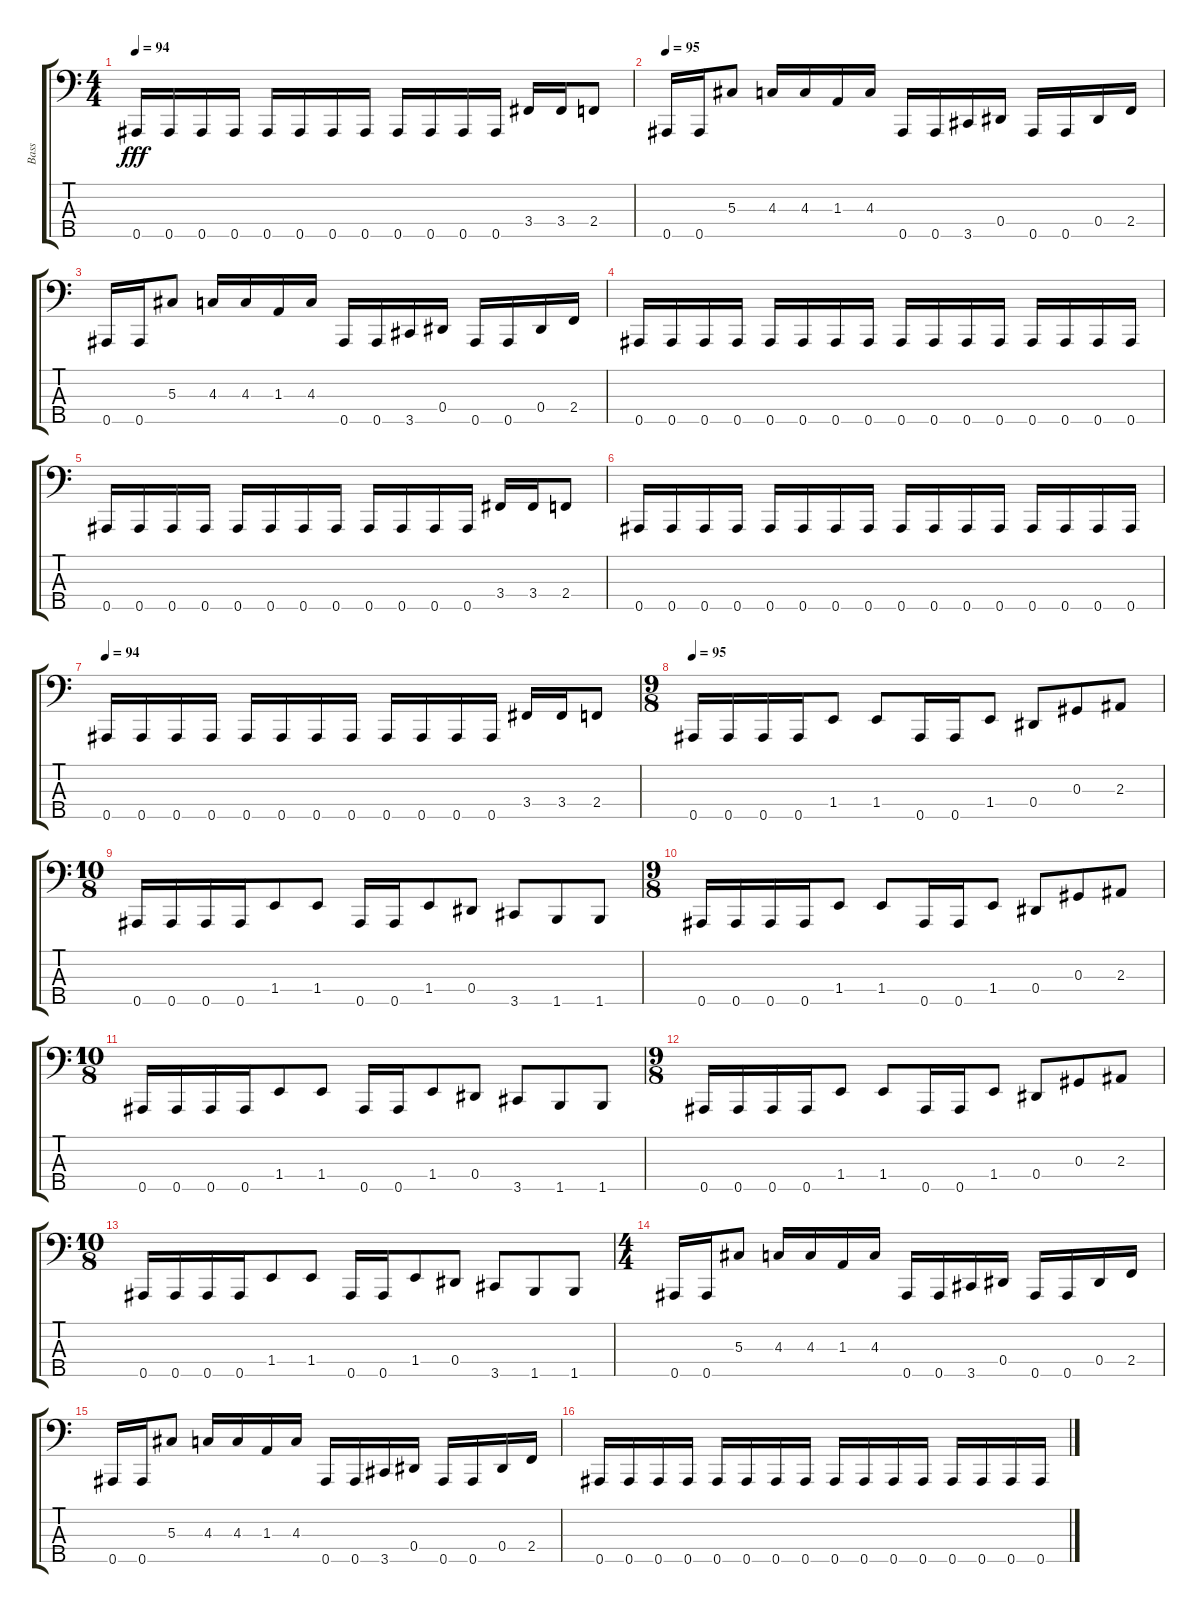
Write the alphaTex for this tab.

\track ("Bass" "Bass") {solo instrument electricbassfinger}
\staff {score tabs}
\tuning (Gb2 Db2 Ab1 Eb1 Bb0) {hide}
\ts (4 4)
\tempo 94
\clef f4
\ks c
0.5.16{dy fff} 0.5.16 0.5.16 0.5.16 0.5.16 0.5.16 0.5.16 0.5.16 0.5.16 0.5.16 0.5.16 0.5.16 3.4.16 3.4.16 2.4.8 |
\tempo 95
0.5.16 0.5.16 5.3.8 4.3.16 4.3.16 1.3.16 4.3.16 0.5.16 0.5.16 3.5.16 0.4.16 0.5.16 0.5.16 0.4.16 2.4.16 |
0.5.16 0.5.16 5.3.8 4.3.16 4.3.16 1.3.16 4.3.16 0.5.16 0.5.16 3.5.16 0.4.16 0.5.16 0.5.16 0.4.16 2.4.16 |
0.5.16 0.5.16 0.5.16 0.5.16 0.5.16 0.5.16 0.5.16 0.5.16 0.5.16 0.5.16 0.5.16 0.5.16 0.5.16 0.5.16 0.5.16 0.5.16 |
0.5.16 0.5.16 0.5.16 0.5.16 0.5.16 0.5.16 0.5.16 0.5.16 0.5.16 0.5.16 0.5.16 0.5.16 3.4.16 3.4.16 2.4.8 |
0.5.16 0.5.16 0.5.16 0.5.16 0.5.16 0.5.16 0.5.16 0.5.16 0.5.16 0.5.16 0.5.16 0.5.16 0.5.16 0.5.16 0.5.16 0.5.16 |
\tempo 94
0.5.16 0.5.16 0.5.16 0.5.16 0.5.16 0.5.16 0.5.16 0.5.16 0.5.16 0.5.16 0.5.16 0.5.16 3.4.16 3.4.16 2.4.8 |
\ts (9 8)
\tempo 95
0.5.16 0.5.16 0.5.16 0.5.16 1.4.8 1.4.8 0.5.16 0.5.16 1.4.8 0.4.8 0.3.8 2.3.8 |
\ts (10 8)
0.5.16 0.5.16 0.5.16 0.5.16 1.4.8 1.4.8 0.5.16 0.5.16 1.4.8 0.4.8 3.5.8 1.5.8 1.5.8 |
\ts (9 8)
0.5.16 0.5.16 0.5.16 0.5.16 1.4.8 1.4.8 0.5.16 0.5.16 1.4.8 0.4.8 0.3.8 2.3.8 |
\ts (10 8)
0.5.16 0.5.16 0.5.16 0.5.16 1.4.8 1.4.8 0.5.16 0.5.16 1.4.8 0.4.8 3.5.8 1.5.8 1.5.8 |
\ts (9 8)
0.5.16 0.5.16 0.5.16 0.5.16 1.4.8 1.4.8 0.5.16 0.5.16 1.4.8 0.4.8 0.3.8 2.3.8 |
\ts (10 8)
0.5.16 0.5.16 0.5.16 0.5.16 1.4.8 1.4.8 0.5.16 0.5.16 1.4.8 0.4.8 3.5.8 1.5.8 1.5.8 |
\ts (4 4)
0.5.16 0.5.16 5.3.8 4.3.16 4.3.16 1.3.16 4.3.16 0.5.16 0.5.16 3.5.16 0.4.16 0.5.16 0.5.16 0.4.16 2.4.16 |
0.5.16 0.5.16 5.3.8 4.3.16 4.3.16 1.3.16 4.3.16 0.5.16 0.5.16 3.5.16 0.4.16 0.5.16 0.5.16 0.4.16 2.4.16 |
0.5.16 0.5.16 0.5.16 0.5.16 0.5.16 0.5.16 0.5.16 0.5.16 0.5.16 0.5.16 0.5.16 0.5.16 0.5.16 0.5.16 0.5.16 0.5.16
